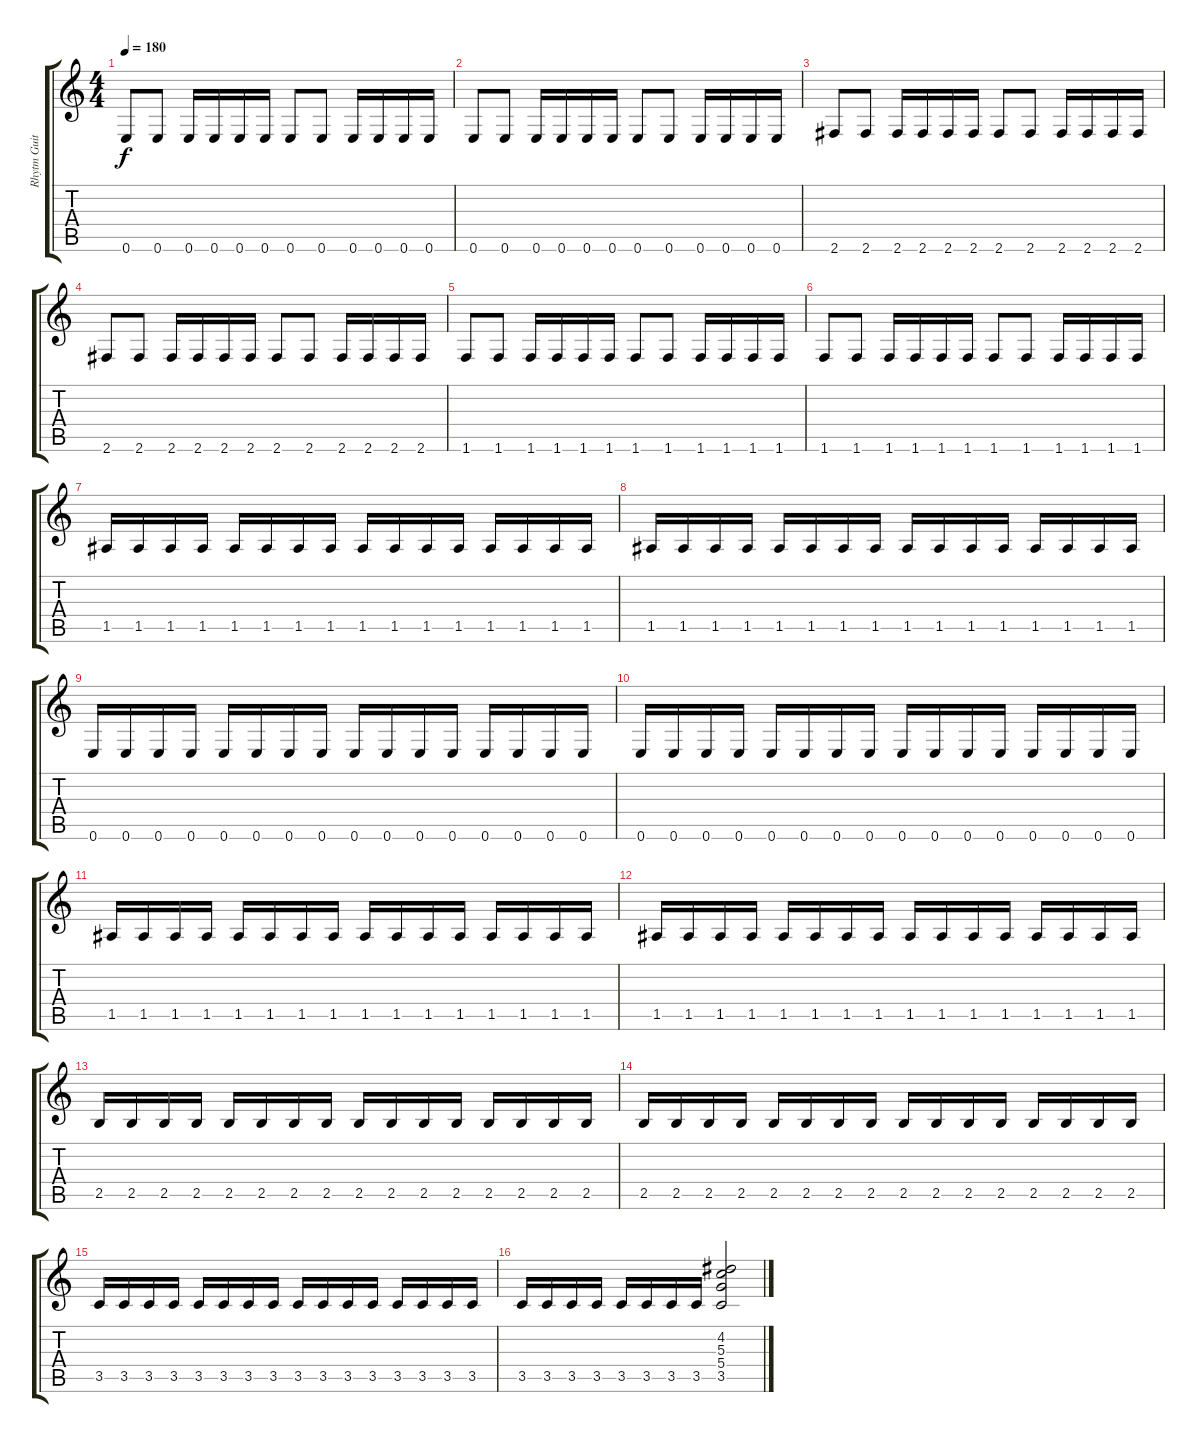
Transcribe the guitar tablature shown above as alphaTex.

\track ("Rhytm Guitar" "Rhytm Guit") {instrument distortionguitar}
\staff {score tabs}
\tuning (E4 B3 G3 D3 A2 E2) {hide}
\ts (4 4)
\tempo 180
\clef g2
\ks c
0.6.8{dy f} 0.6.8 0.6.16 0.6.16 0.6.16 0.6.16 0.6.8 0.6.8 0.6.16 0.6.16 0.6.16 0.6.16 |
0.6.8 0.6.8 0.6.16 0.6.16 0.6.16 0.6.16 0.6.8 0.6.8 0.6.16 0.6.16 0.6.16 0.6.16 |
2.6.8 2.6.8 2.6.16 2.6.16 2.6.16 2.6.16 2.6.8 2.6.8 2.6.16 2.6.16 2.6.16 2.6.16 |
2.6.8 2.6.8 2.6.16 2.6.16 2.6.16 2.6.16 2.6.8 2.6.8 2.6.16 2.6.16 2.6.16 2.6.16 |
1.6.8 1.6.8 1.6.16 1.6.16 1.6.16 1.6.16 1.6.8 1.6.8 1.6.16 1.6.16 1.6.16 1.6.16 |
1.6.8 1.6.8 1.6.16 1.6.16 1.6.16 1.6.16 1.6.8 1.6.8 1.6.16 1.6.16 1.6.16 1.6.16 |
1.5.16 1.5.16 1.5.16 1.5.16 1.5.16 1.5.16 1.5.16 1.5.16 1.5.16 1.5.16 1.5.16 1.5.16 1.5.16 1.5.16 1.5.16 1.5.16 |
1.5.16 1.5.16 1.5.16 1.5.16 1.5.16 1.5.16 1.5.16 1.5.16 1.5.16 1.5.16 1.5.16 1.5.16 1.5.16 1.5.16 1.5.16 1.5.16 |
0.6.16 0.6.16 0.6.16 0.6.16 0.6.16 0.6.16 0.6.16 0.6.16 0.6.16 0.6.16 0.6.16 0.6.16 0.6.16 0.6.16 0.6.16 0.6.16 |
0.6.16 0.6.16 0.6.16 0.6.16 0.6.16 0.6.16 0.6.16 0.6.16 0.6.16 0.6.16 0.6.16 0.6.16 0.6.16 0.6.16 0.6.16 0.6.16 |
1.5.16 1.5.16 1.5.16 1.5.16 1.5.16 1.5.16 1.5.16 1.5.16 1.5.16 1.5.16 1.5.16 1.5.16 1.5.16 1.5.16 1.5.16 1.5.16 |
1.5.16 1.5.16 1.5.16 1.5.16 1.5.16 1.5.16 1.5.16 1.5.16 1.5.16 1.5.16 1.5.16 1.5.16 1.5.16 1.5.16 1.5.16 1.5.16 |
2.5.16 2.5.16 2.5.16 2.5.16 2.5.16 2.5.16 2.5.16 2.5.16 2.5.16 2.5.16 2.5.16 2.5.16 2.5.16 2.5.16 2.5.16 2.5.16 |
2.5.16 2.5.16 2.5.16 2.5.16 2.5.16 2.5.16 2.5.16 2.5.16 2.5.16 2.5.16 2.5.16 2.5.16 2.5.16 2.5.16 2.5.16 2.5.16 |
3.5.16 3.5.16 3.5.16 3.5.16 3.5.16 3.5.16 3.5.16 3.5.16 3.5.16 3.5.16 3.5.16 3.5.16 3.5.16 3.5.16 3.5.16 3.5.16 |
3.5.16 3.5.16 3.5.16 3.5.16 3.5.16 3.5.16 3.5.16 3.5.16 (4.2 5.3 5.4 3.5).2
